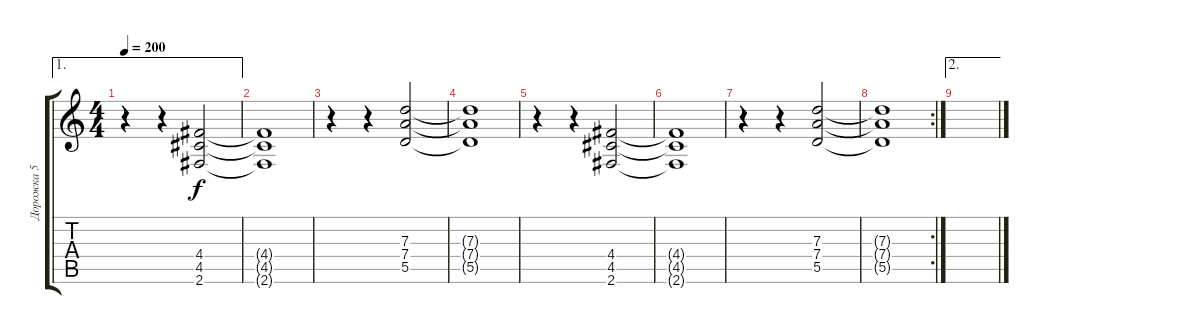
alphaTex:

\track ("Дорожка 5" "Дорожка 5") {instrument distortionguitar}
\staff {score tabs}
\tuning (E4 B3 G3 D3 A2 E2) {hide}
\ae 1
\ts (4 4)
\tempo 200
\clef g2
\ks c
r.4{dy f} r.4 (4.4 4.5 2.6).2 |
(4.4{t} 4.5{t} 2.6{t}).1 |
r.4 r.4 (7.3 7.4 5.5).2 |
(7.3{t} 7.4{t} 5.5{t}).1 |
r.4 r.4 (4.4 4.5 2.6).2 |
(4.4{t} 4.5{t} 2.6{t}).1 |
r.4 r.4 (7.3 7.4 5.5).2 |
\rc 2
(7.3{t} 7.4{t} 5.5{t}).1 |
\ae 2
